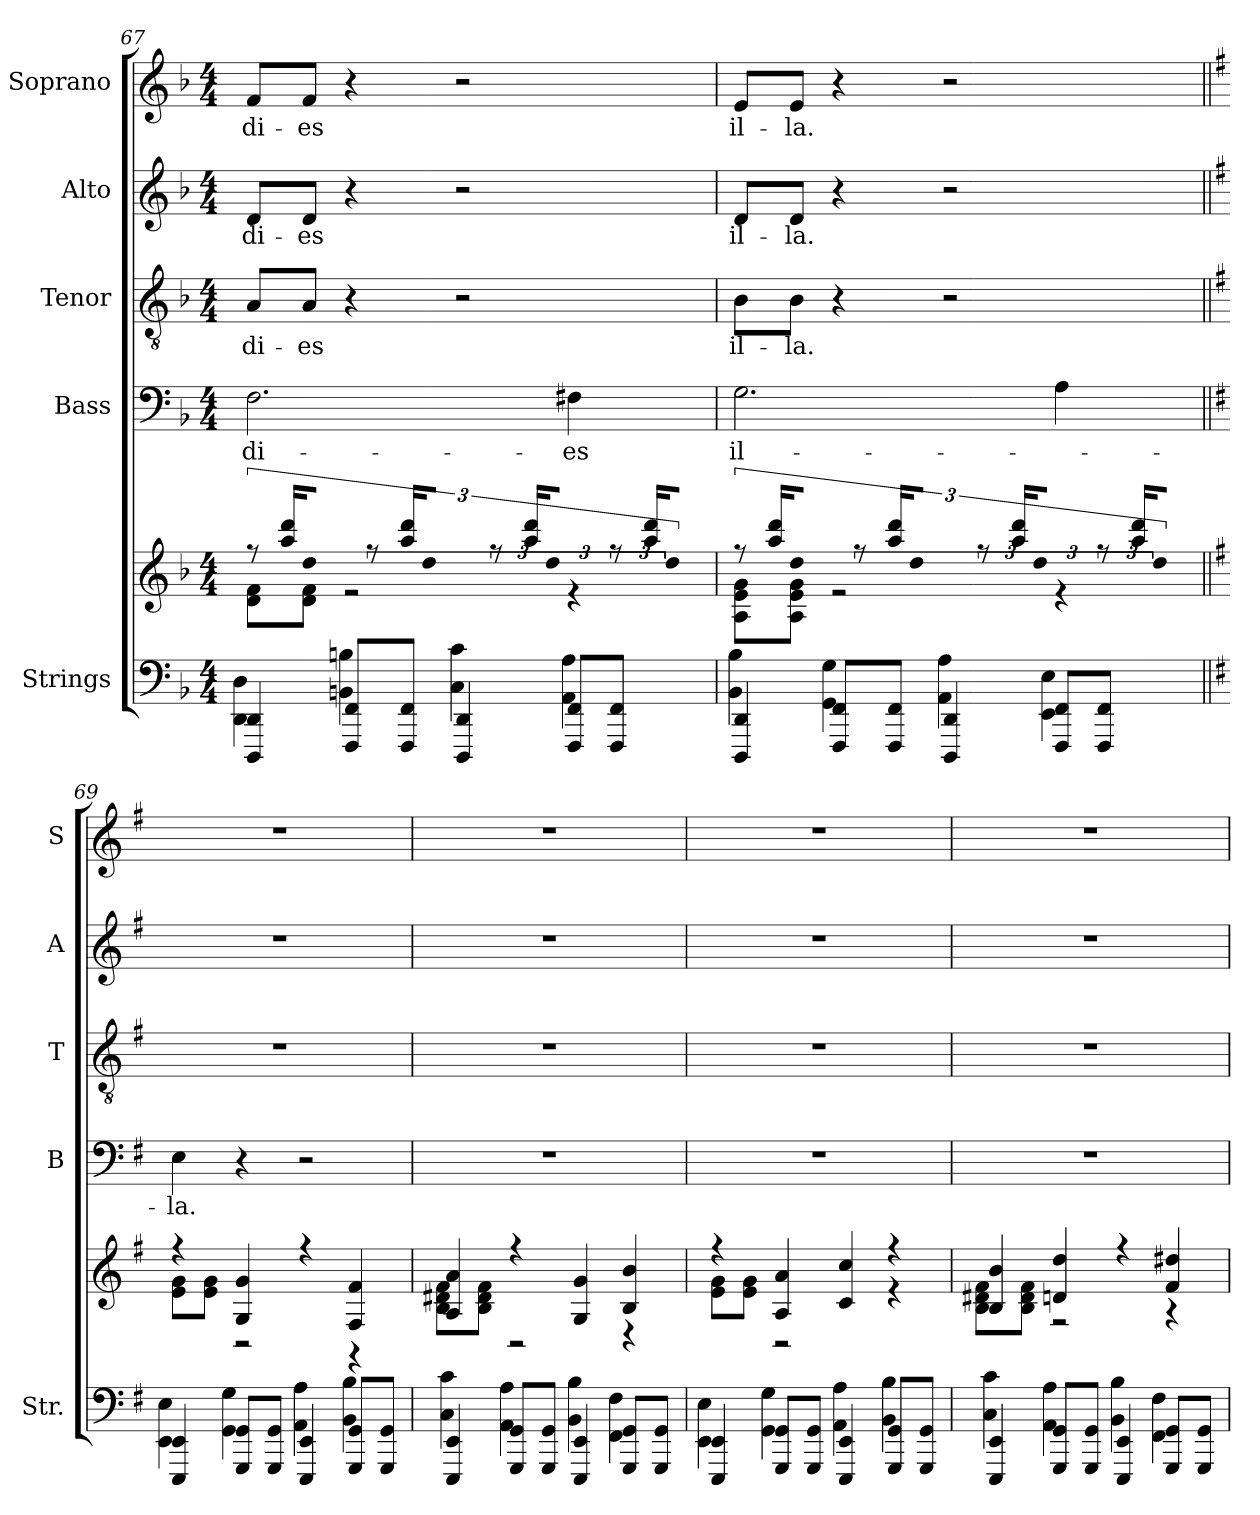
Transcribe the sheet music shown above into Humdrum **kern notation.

**kern	**kern	**kern	**text	**kern	**text	**kern	**text	**kern	**text
*part5	*part5	*part4	*part4	*part3	*part3	*part2	*part2	*part1	*part1
*staff6	*staff5	*staff4	*staff4	*staff3	*staff3	*staff2	*staff2	*staff1	*staff1
*I"Strings	*	*I"Bass	*	*I"Tenor	*	*I"Alto	*	*I"Soprano	*
*I'Str.	*	*I'B	*	*I'T	*	*I'A	*	*I'S	*
*clefF4	*clefG2	*clefF4	*	*clefGv2	*	*clefG2	*	*clefG2	*
*k[b-]	*k[b-]	*k[b-]	*	*k[b-]	*	*k[b-]	*	*k[b-]	*
*F:	*F:	*F:	*	*F:	*	*F:	*	*F:	*
*M4/4	*M4/4	*M4/4	*	*M4/4	*	*M4/4	*	*M4/4	*
=67	=67	=67	=67	=67	=67	=67	=67	=67	=67
*^	*^	*	*	*	*	*	*	*	*
!	!	!	!	!	!LO:LY:b	!	!LO:LY:b	!	!LO:LY:b	!	!LO:LY:b
4DDD/ 4DD/	4DD\ 4D\	12r	8d\ 8f\L	2.F\	di-	8A/L	di-	8d/L	di-	8f/L	di-
.	.	24aa/ 24ddd/KL	.	.	.	.	.	.	.	.	.
!	!	!	!	!	!	!	!LO:LY:b	!	!LO:LY:b	!	!LO:LY:b
.	.	8dd/J	8d\ 8f\J	.	.	8A/J	-es	8d/J	-es	8f/J	-es
8FFF/ 8FF/L	4BBn\ 4Bn\	12r	2r	.	.	4r	.	4r	.	4r	.
.	.	24aa/ 24ddd/KL	.	.	.	.	.	.	.	.	.
8FFF/ 8FF/J	.	8dd/J	.	.	.	.	.	.	.	.	.
4DDD/ 4DD/	4C\ 4c\	12r	.	.	.	2r	.	2r	.	2r	.
.	.	24aa/ 24ddd/KL	.	.	.	.	.	.	.	.	.
.	.	8dd/J	.	.	.	.	.	.	.	.	.
!	!	!	!	!	!LO:LY:b	!	!	!	!	!	!
8FFF/ 8FF/L	4AA\ 4A\	12r	4r	4F#X\	-es	.	.	.	.	.	.
.	.	24aa/ 24ddd/KL	.	.	.	.	.	.	.	.	.
8FFF/ 8FF/J	.	8dd/J	.	.	.	.	.	.	.	.	.
!!LO:LB:g=z
=68	=68	=68	=68	=68	=68	=68	=68	=68	=68	=68	=68
!	!	!	!	!	!LO:LY:b	!	!LO:LY:b	!	!LO:LY:b	!	!LO:LY:b
4DDD/ 4DD/	4BB-\ 4B-\	12r	8A\ 8e\ 8g\L	2.G\	il-	8B-\L	il-	8d/L	il-	8e/L	il-
.	.	24aa/ 24ddd/KL	.	.	.	.	.	.	.	.	.
!	!	!	!	!	!	!	!LO:LY:b	!	!LO:LY:b	!	!LO:LY:b
.	.	8dd/J	8A\ 8e\ 8g\J	.	.	8B-\J	-la.	8d/J	-la.	8e/J	-la.
8FFF/ 8FF/L	4GG\ 4G\	12r	2r	.	.	4r	.	4r	.	4r	.
.	.	24aa/ 24ddd/KL	.	.	.	.	.	.	.	.	.
8FFF/ 8FF/J	.	8dd/J	.	.	.	.	.	.	.	.	.
4DDD/ 4DD/	4AA\ 4A\	12r	.	.	.	2r	.	2r	.	2r	.
.	.	24aa/ 24ddd/KL	.	.	.	.	.	.	.	.	.
.	.	8dd/J	.	.	.	.	.	.	.	.	.
8FFF/ 8FF/L	4EE\ 4E\	12r	4r	4A\	.	.	.	.	.	.	.
.	.	24aa/ 24ddd/KL	.	.	.	.	.	.	.	.	.
8FFF/ 8FF/J	.	8dd/J	.	.	.	.	.	.	.	.	.
=69||	=69||	=69||	=69||	=69||	=69||	=69||	=69||	=69||	=69||	=69||	=69||
*k[f#]	*	*k[f#]	*	*k[f#]	*	*k[f#]	*	*k[f#]	*	*k[f#]	*
*G:	*	*G:	*	*G:	*	*G:	*	*G:	*	*G:	*
!	!	!	!	!	!LO:LY:b	!	!	!	!	!	!
4EEE/ 4EE/	4EE\ 4E\	4r	8e\ 8g\L	4E\	-la.	1r	.	1r	.	1r	.
.	.	.	8e\ 8g\J	.	.	.	.	.	.	.	.
8GGG/ 8GG/L	4GG\ 4G\	4G/ 4g/	2r	4r	.	.	.	.	.	.	.
8GGG/ 8GG/J	.	.	.	.	.	.	.	.	.	.	.
4EEE/ 4EE/	4AA\ 4A\	4r	.	2r	.	.	.	.	.	.	.
8GGG/ 8GG/L	4BB\ 4B\	4F#/ 4f#/	4r	.	.	.	.	.	.	.	.
8GGG/ 8GG/J	.	.	.	.	.	.	.	.	.	.	.
=70	=70	=70	=70	=70	=70	=70	=70	=70	=70	=70	=70
4EEE/ 4EE/	4C\ 4c\	4A/ 4a/	8B\ 8d#X\ 8f#\L	1r	.	1r	.	1r	.	1r	.
.	.	.	8B\ 8d#\ 8f#\J	.	.	.	.	.	.	.	.
8GGG/ 8GG/L	4AA\ 4A\	4r	2r	.	.	.	.	.	.	.	.
8GGG/ 8GG/J	.	.	.	.	.	.	.	.	.	.	.
4EEE/ 4EE/	4BB\ 4B\	4G/ 4g/	.	.	.	.	.	.	.	.	.
8GGG/ 8GG/L	4FF#\ 4F#\	4B/ 4b/	4r	.	.	.	.	.	.	.	.
8GGG/ 8GG/J	.	.	.	.	.	.	.	.	.	.	.
!!LO:PB:g=z
=71	=71	=71	=71	=71	=71	=71	=71	=71	=71	=71	=71
4EEE/ 4EE/	4EE\ 4E\	4r	8e\ 8g\L	1r	.	1r	.	1r	.	1r	.
.	.	.	8e\ 8g\J	.	.	.	.	.	.	.	.
8GGG/ 8GG/L	4GG\ 4G\	4A/ 4a/	2r	.	.	.	.	.	.	.	.
8GGG/ 8GG/J	.	.	.	.	.	.	.	.	.	.	.
4EEE/ 4EE/	4AA\ 4A\	4c/ 4cc/	.	.	.	.	.	.	.	.	.
8GGG/ 8GG/L	4BB\ 4B\	4r	4r	.	.	.	.	.	.	.	.
8GGG/ 8GG/J	.	.	.	.	.	.	.	.	.	.	.
=72	=72	=72	=72	=72	=72	=72	=72	=72	=72	=72	=72
4EEE/ 4EE/	4C\ 4c\	4B/ 4b/	8B\ 8d#X\ 8f#\L	1r	.	1r	.	1r	.	1r	.
.	.	.	8B\ 8d#\ 8f#\J	.	.	.	.	.	.	.	.
8GGG/ 8GG/L	4AA\ 4A\	4dn/ 4dd/	2r	.	.	.	.	.	.	.	.
8GGG/ 8GG/J	.	.	.	.	.	.	.	.	.	.	.
4EEE/ 4EE/	4BB\ 4B\	4r	.	.	.	.	.	.	.	.	.
8GGG/ 8GG/L	4FF#\ 4F#\	4f#/ 4dd#X/	4r	.	.	.	.	.	.	.	.
8GGG/ 8GG/J	.	.	.	.	.	.	.	.	.	.	.
*v	*v	*	*	*	*	*	*	*	*	*	*
*	*v	*v	*	*	*	*	*	*	*	*
=	=	=	=	=	=	=	=	=	=
*-	*-	*-	*-	*-	*-	*-	*-	*-	*-
